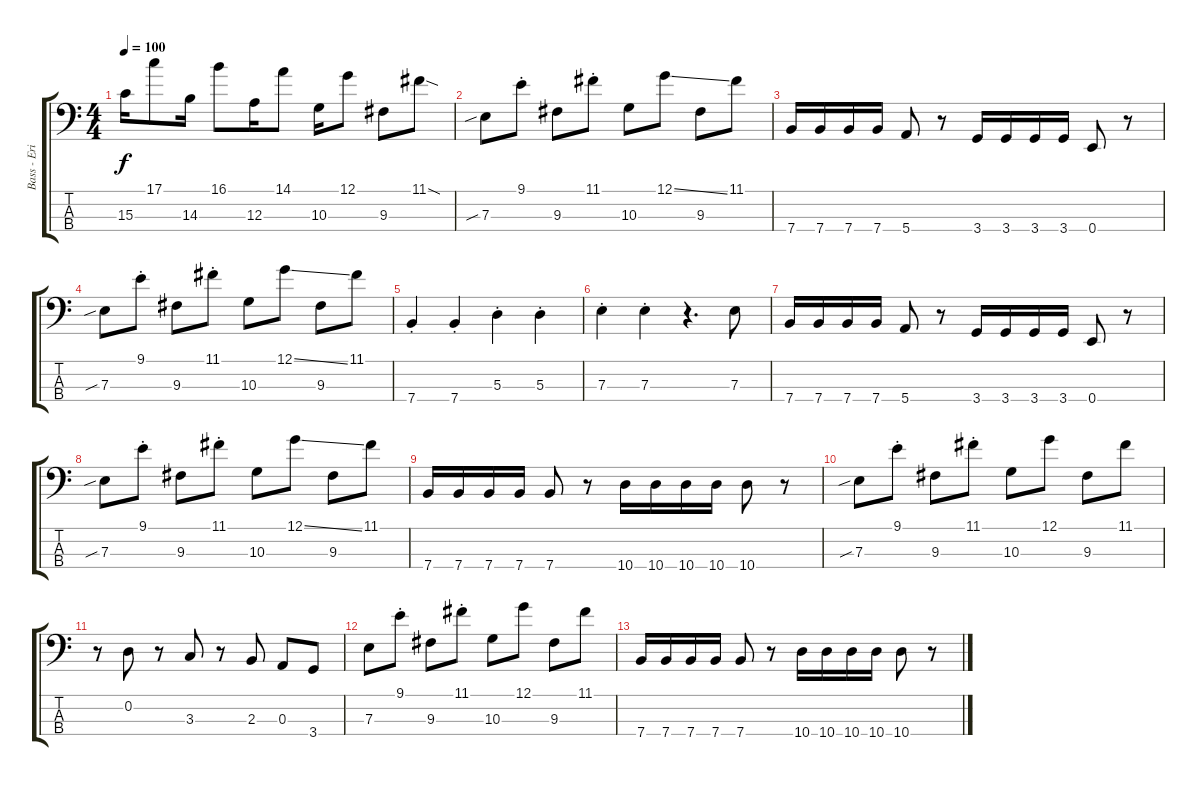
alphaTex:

\track ("Bass - Eric Judy" "Bass - Eri") {instrument electricbasspick}
\staff {score tabs}
\tuning (G2 D2 A1 E1) {hide}
\ts (4 4)
\tempo 100
\clef f4
\ks c
15.3.16{dy f} 17.1.8 14.3.16 16.1.8 12.3.16 14.1.8 10.3.16 12.1.8 9.3.8 11.1{sod}.8 |
7.3{sib}.8 9.1{st}.8 9.3.8 11.1{st}.8 10.3.8 12.1{ss}.8 9.3.8 11.1.8 |
7.4.16 7.4.16 7.4.16 7.4.16 5.4.8 r.8 3.4.16 3.4.16 3.4.16 3.4.16 0.4.8 r.8 |
7.3{sib}.8 9.1{st}.8 9.3.8 11.1{st}.8 10.3.8 12.1{ss}.8 9.3.8 11.1.8 |
7.4{st}.4 7.4{st}.4 5.3{st}.4 5.3{st}.4 |
7.3{st}.4 7.3{st}.4 r.4{d} 7.3.8 |
7.4.16 7.4.16 7.4.16 7.4.16 5.4.8 r.8 3.4.16 3.4.16 3.4.16 3.4.16 0.4.8 r.8 |
7.3{sib}.8 9.1{st}.8 9.3.8 11.1{st}.8 10.3.8 12.1{ss}.8 9.3.8 11.1.8 |
7.4.16 7.4.16 7.4.16 7.4.16 7.4.8 r.8 10.4.16 10.4.16 10.4.16 10.4.16 10.4.8 r.8 |
7.3{sib}.8 9.1{st}.8 9.3.8 11.1{st}.8 10.3.8 12.1.8 9.3.8 11.1.8 |
r.8 0.2.8 r.8 3.3.8 r.8 2.3.8 0.3.8 3.4.8 |
7.3.8 9.1{st}.8 9.3.8 11.1{st}.8 10.3.8 12.1.8 9.3.8 11.1.8 |
7.4.16 7.4.16 7.4.16 7.4.16 7.4.8 r.8 10.4.16 10.4.16 10.4.16 10.4.16 10.4.8 r.8
